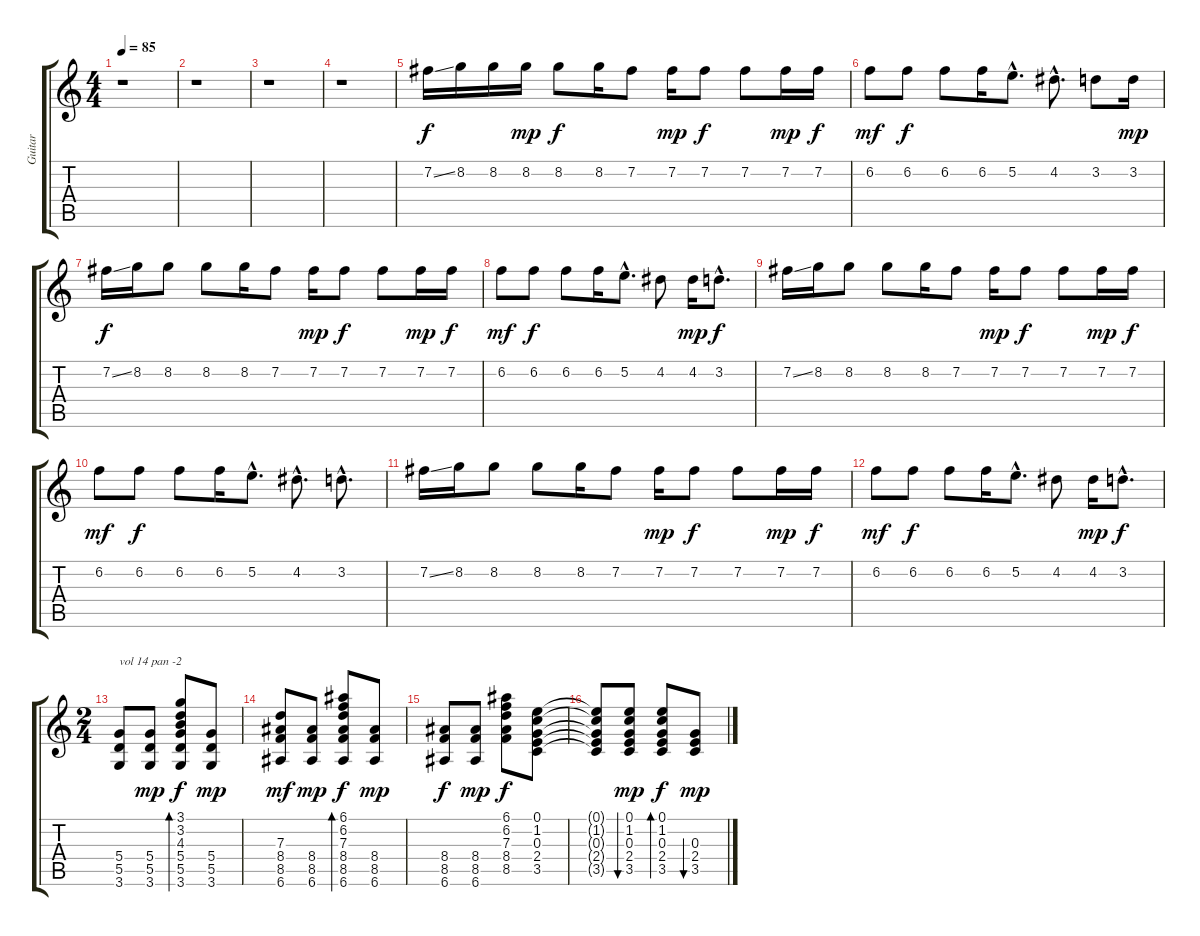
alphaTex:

\track ("Guitar" "Guitar") {instrument acousticguitarsteel}
\staff {score tabs}
\tuning (E4 B3 G3 D3 A2 E2) {hide}
\ts (4 4)
\tempo 85
\clef g2
\ks c
r.1{txt "" dy f instrument acousticguitarsteel} |
r.1 |
r.1 |
r.1 |
7.2{ss}.16 8.2.16 8.2.16 8.2.16{dy mp} 8.2.8{dy f} 8.2.16 7.2.8 7.2.16{dy mp} 7.2.8{dy f} 7.2.8 7.2.16{dy mp} 7.2.16{dy f} |
6.2.8{dy mf} 6.2.8{dy f} 6.2.8 6.2.16 5.2{hac}.8{d} 4.2{hac}.8{d} 3.2.8 3.2.16{dy mp} |
7.2{ss}.16{dy f} 8.2.16 8.2.8 8.2.8 8.2.16 7.2.8 7.2.16{dy mp} 7.2.8{dy f} 7.2.8 7.2.16{dy mp} 7.2.16{dy f} |
6.2.8{dy mf} 6.2.8{dy f} 6.2.8 6.2.16 5.2{hac}.8{d} 4.2.8 4.2.16{dy mp} 3.2{hac}.8{d dy f} |
7.2{ss}.16 8.2.16 8.2.8 8.2.8 8.2.16 7.2.8 7.2.16{dy mp} 7.2.8{dy f} 7.2.8 7.2.16{dy mp} 7.2.16{dy f} |
6.2.8{dy mf} 6.2.8{dy f} 6.2.8 6.2.16 5.2{hac}.8{d} 4.2{hac}.8{d} 3.2{hac}.8{d} |
7.2{ss}.16 8.2.16 8.2.8 8.2.8 8.2.16 7.2.8 7.2.16{dy mp} 7.2.8{dy f} 7.2.8 7.2.16{dy mp} 7.2.16{dy f} |
6.2.8{dy mf} 6.2.8{dy f} 6.2.8 6.2.16 5.2{hac}.8{d} 4.2.8 4.2.16{dy mp} 3.2{hac}.8{d dy f} |
\ts (2 4)
(5.4 5.5 3.6).8{txt "vol 14 pan -2" volume 14 balance 6} (5.4 5.5 3.6).8{dy mp} (3.1 3.2 4.3 5.4 5.5 3.6).8{bd 30 dy f} (5.4 5.5 3.6).8{dy mp} |
(7.3 8.4 8.5 6.6).8{dy mf} (8.4 8.5 6.6).8{dy mp} (6.1 6.2 7.3 8.4 8.5 6.6).8{bd 30 dy f} (8.4 8.5 6.6).8{dy mp} |
(8.4 8.5 6.6).8{dy f} (8.4 8.5 6.6).8{dy mp} (6.1 6.2 7.3 8.4 8.5).8{dy f} (0.1 1.2 0.3 2.4 3.5).8 |
(0.1{t} 1.2{t} 0.3{t} 2.4{t} 3.5{t}).8 (0.1 1.2 0.3 2.4 3.5).8{bu 30 dy mp} (0.1 1.2 0.3 2.4 3.5).8{bd 30 dy f} (0.3 2.4 3.5).8{bu 30 dy mp}
